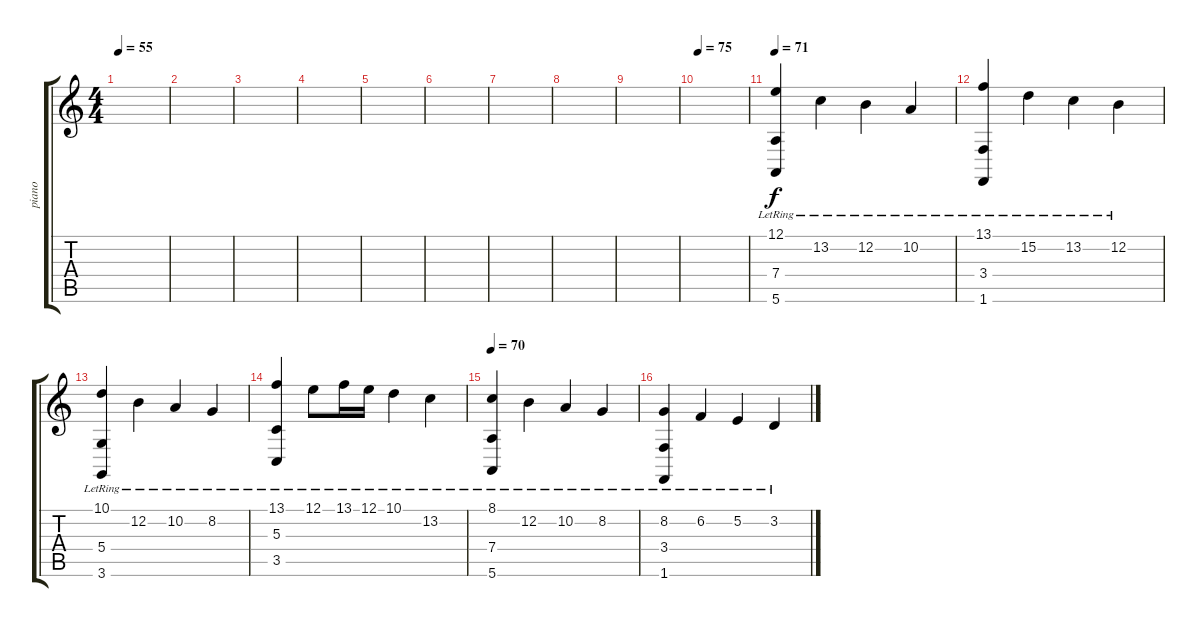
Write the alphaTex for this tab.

\track ("piano" "piano") {instrument acousticgrandpiano}
\staff {score tabs}
\tuning (E4 B3 G3 D3 A2 E2) {hide}
\ts (4 4)
\tempo 55
\clef g2
\ks c
|
|
|
|
|
|
|
|
|
\tempo 75
|
\tempo 71
(12.1{lr} 7.4{lr} 5.6{lr}).4{volume 14} 13.2{lr}.4 12.2{lr}.4 10.2{lr}.4 |
(13.1{lr} 3.4{lr} 1.6{lr}).4 15.2{lr}.4 13.2{lr}.4 12.2{lr}.4 |
(10.1{lr} 5.4{lr} 3.6{lr}).4 12.2{lr}.4 10.2{lr}.4 8.2{lr}.4 |
(13.1{lr} 5.3{lr} 3.5{lr}).4 12.1{lr}.8 13.1{lr}.16 12.1{lr}.16 10.1{lr}.4 13.2{lr}.4 |
\tempo 70
(8.1{lr} 7.4{lr} 5.6{lr}).4 12.2{lr}.4 10.2{lr}.4 8.2{lr}.4 |
(8.2{lr} 3.4{lr} 1.6{lr}).4 6.2{lr}.4 5.2{lr}.4 3.2{lr}.4
